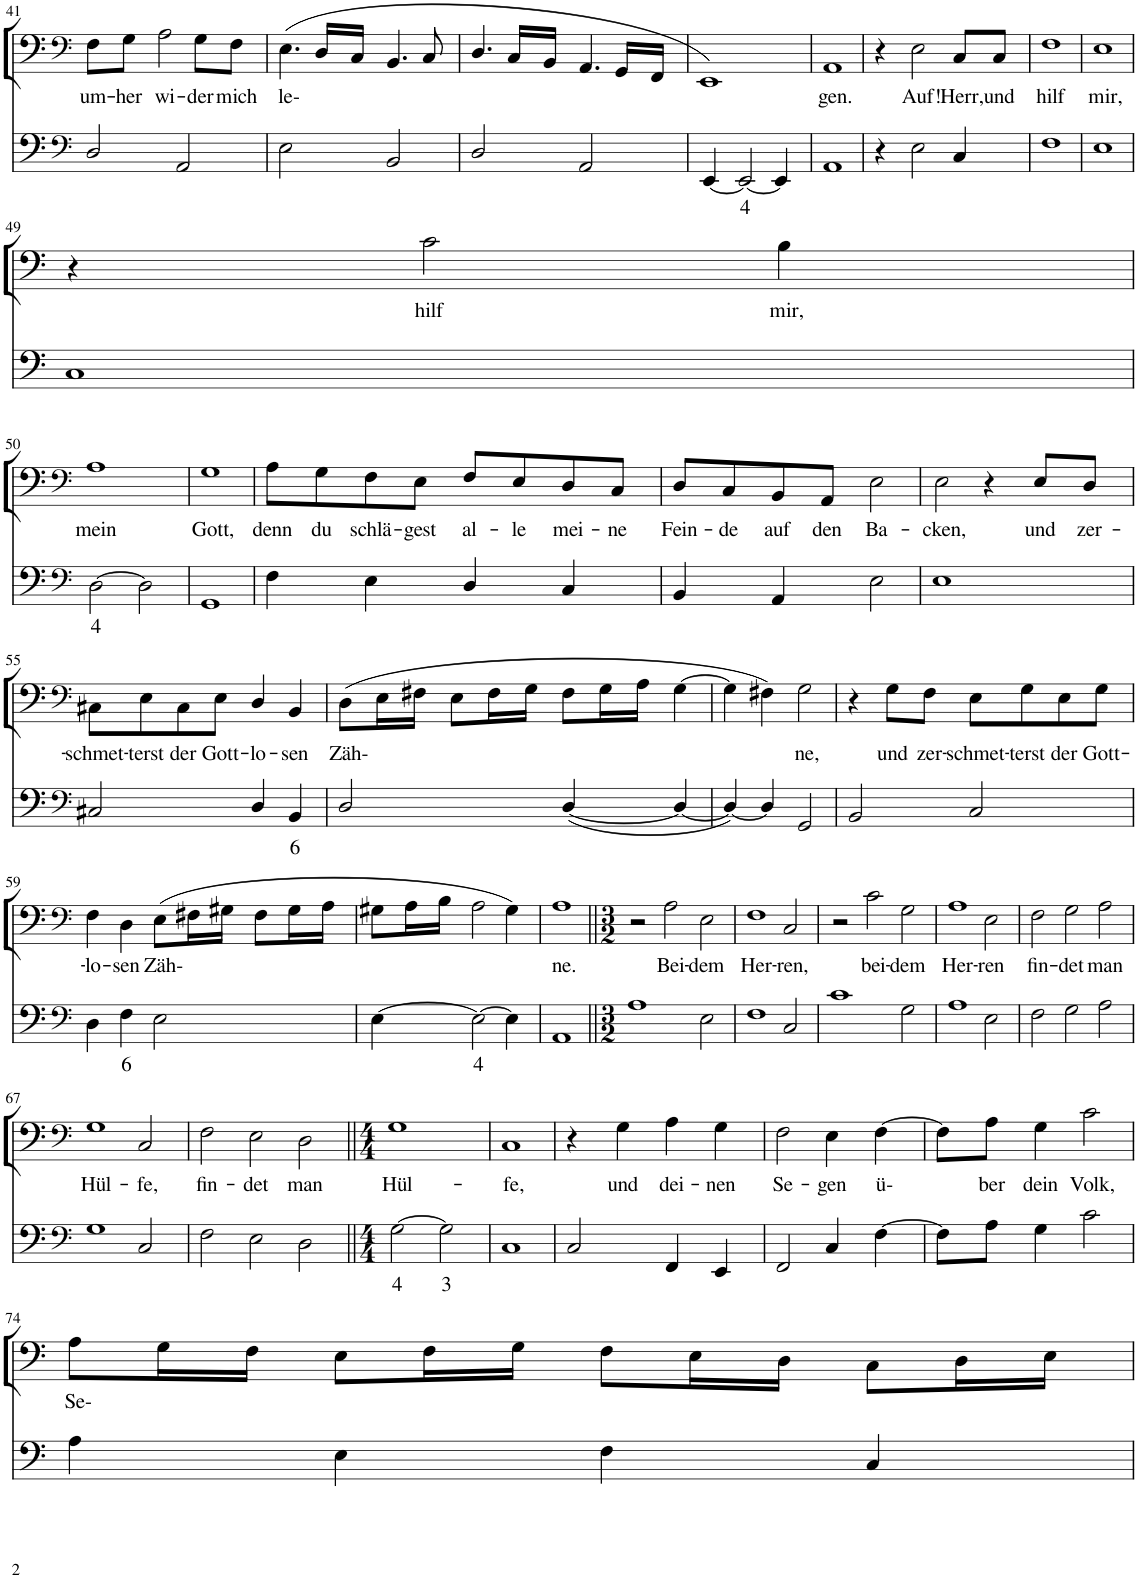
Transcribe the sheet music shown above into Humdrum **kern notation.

**kern	**text	**kern	**text
*part2	*part2	*part1	*part1
*staff2	*staff2	*staff1	*staff1
*I"Continuo	*	*I"Bass	*
!!LO:PB:g=z
*clefF4	*	*clefF4	*
*k[]	*	*k[]	*
*M4/4	*	*M4/4	*
=41	=41	=41	=41
!	!	!	!LO:LY:b
2D/	.	8F\L	um-
!	!	!	!LO:LY:b
.	.	8G\J	her
!	!	!	!LO:LY:b
.	.	2A\	wi-
2AA/	.	.	.
!	!	!	!LO:LY:b
.	.	8G\L	der
!	!	!	!LO:LY:b
.	.	8F\J	mich
=42	=42	=42	=42
!	!	!	!LO:LY:b
2E\	.	(4.E\	le-
.	.	16D/LL	.
.	.	16C/JJ	.
2BB/	.	4.BB/	.
.	.	8C/	.
=43	=43	=43	=43
2D/	.	4.D/	.
.	.	16C/LL	.
.	.	16BB/JJ	.
2AA/	.	4.AA/	.
.	.	16GG/LL	.
.	.	16FF/JJ	.
=44	=44	=44	=44
[4EE/	.	1EE)	.
!	!LO:LY:b	!	!
2EE/_	4	.	.
4EE/]	.	.	.
=45	=45	=45	=45
!	!	!	!LO:LY:b
1AA	.	1AA	gen.
=46	=46	=46	=46
4r	.	4r	.
!	!	!	!LO:LY:b
2E\	.	2E\	Auf!
!	!	!	!LO:LY:b
4C/	.	8C/L	Herr,
!	!	!	!LO:LY:b
.	.	8C/J	und
=47	=47	=47	=47
!	!	!	!LO:LY:b
1F	.	1F	hilf
=48	=48	=48	=48
!	!	!	!LO:LY:b
1E	.	1E	mir,
!!LO:LB:g=z
=49	=49	=49	=49
1C	.	4r	.
!	!	!	!LO:LY:b
.	.	2c\	hilf
!	!	!	!LO:LY:b
.	.	4B\	mir,
!!LO:LB:g=z
=50	=50	=50	=50
*clefF4	*	*clefF4	*
!	!LO:LY:b	!	!LO:LY:b
[2D\	4	1A	mein
2D\]	.	.	.
=51	=51	=51	=51
!	!	!	!LO:LY:b
1GG	.	1G	Gott,
=52	=52	=52	=52
!	!	!	!LO:LY:b
4F\	.	8A\L	denn
!	!	!	!LO:LY:b
.	.	8G\	du
!	!	!	!LO:LY:b
4E\	.	8F\	schlä-
!	!	!	!LO:LY:b
.	.	8E\J	gest
!	!	!	!LO:LY:b
4D/	.	8F/L	al-
!	!	!	!LO:LY:b
.	.	8E/	le
!	!	!	!LO:LY:b
4C/	.	8D/	mei-
!	!	!	!LO:LY:b
.	.	8C/J	ne
=53	=53	=53	=53
!	!	!	!LO:LY:b
4BB/	.	8D/L	Fein-
!	!	!	!LO:LY:b
.	.	8C/	de
!	!	!	!LO:LY:b
4AA/	.	8BB/	auf
!	!	!	!LO:LY:b
.	.	8AA/J	den
!	!	!	!LO:LY:b
2E\	.	2E\	Ba-
=54	=54	=54	=54
!	!	!	!LO:LY:b
1E	.	2E\	cken,
.	.	4r	.
!	!	!	!LO:LY:b
.	.	8E/L	und
!	!	!	!LO:LY:b
.	.	8D/J	zer-
!!LO:LB:g=z
=55	=55	=55	=55
*clefF4	*	*clefF4	*
!	!	!	!LO:LY:b
2C#X/	.	8C#X\L	schmet-
!	!	!	!LO:LY:b
.	.	8E\	terst
!	!	!	!LO:LY:b
.	.	8C#\	der
!	!	!	!LO:LY:b
.	.	8E\J	Gott-
!	!	!	!LO:LY:b
4D/	.	4D/	lo-
!	!LO:LY:b	!	!LO:LY:b
4BB/	6	4BB/	sen
=56	=56	=56	=56
!	!	!	!LO:LY:b
2D/	.	(8D\L	Zäh-
.	.	16E\L	.
.	.	16F#X\JJ	.
.	.	8E\L	.
.	.	16F#\L	.
.	.	16G\JJ	.
([4D/	.	8F#\L	.
.	.	16G\L	.
.	.	16A\JJ	.
4D/_	.	[4G\	.
=57	=57	=57	=57
4D/_)	.	4G\]	.
4D/]	.	4F#X\)	.
!	!	!	!LO:LY:b
2GG/	.	2G\	ne,
=58	=58	=58	=58
2BB/	.	4r	.
!	!	!	!LO:LY:b
.	.	8G\L	und
!	!	!	!LO:LY:b
.	.	8F\J	zer-
!	!	!	!LO:LY:b
2C/	.	8E\L	schmet-
!	!	!	!LO:LY:b
.	.	8G\	terst
!	!	!	!LO:LY:b
.	.	8E\	der
!	!	!	!LO:LY:b
.	.	8G\J	Gott-
!!LO:LB:g=z
=59	=59	=59	=59
*clefF4	*	*clefF4	*
!	!	!	!LO:LY:b
4D\	.	4F\	lo-
!	!LO:LY:b	!	!LO:LY:b
4F\	6	4D\	sen
!	!	!	!LO:LY:b
2E\	.	(8E\L	Zäh-
.	.	16F#X\L	.
.	.	16G#X\JJ	.
.	.	8F#\L	.
.	.	16G#\L	.
.	.	16A\JJ	.
=60	=60	=60	=60
[4E\	.	8G#X\L	.
.	.	16A\L	.
.	.	16B\JJ	.
!	!LO:LY:b	!	!
2E\_	4	2A\	.
4E\]	.	4G#\)	.
=61	=61	=61	=61
!	!	!	!LO:LY:b
1AA	.	1A	ne.
=62||	=62||	=62||	=62||
*M3/2	*	*M3/2	*
1A	.	2r	.
!	!	!	!LO:LY:b
.	.	2A\	Bei-
!	!	!	!LO:LY:b
2E\	.	2E\	dem
=63	=63	=63	=63
!	!	!	!LO:LY:b
1F	.	1F	Her-
!	!	!	!LO:LY:b
2C/	.	2C/	ren,
=64	=64	=64	=64
1c	.	2r	.
!	!	!	!LO:LY:b
.	.	2c\	bei-
!	!	!	!LO:LY:b
2G\	.	2G\	dem
=65	=65	=65	=65
!	!	!	!LO:LY:b
1A	.	1A	Her-
!	!	!	!LO:LY:b
2E\	.	2E\	ren
=66	=66	=66	=66
!	!	!	!LO:LY:b
2F\	.	2F\	fin-
!	!	!	!LO:LY:b
2G\	.	2G\	det
!	!	!	!LO:LY:b
2A\	.	2A\	man
!!LO:LB:g=z
=67	=67	=67	=67
*clefF4	*	*clefF4	*
!	!	!	!LO:LY:b
1G	.	1G	Hül-
!	!	!	!LO:LY:b
2C/	.	2C/	fe,
=68	=68	=68	=68
!	!	!	!LO:LY:b
2F\	.	2F\	fin-
!	!	!	!LO:LY:b
2E\	.	2E\	det
!	!	!	!LO:LY:b
2D\	.	2D\	man
=69||	=69||	=69||	=69||
*M4/4	*	*M4/4	*
!	!LO:LY:b	!	!LO:LY:b
[2G\	4	1G	Hül-
!	!LO:LY:b	!	!
2G\]	3	.	.
=70	=70	=70	=70
!	!	!	!LO:LY:b
1C	.	1C	fe,
=71	=71	=71	=71
2C/	.	4r	.
!	!	!	!LO:LY:b
.	.	4G\	und
!	!	!	!LO:LY:b
4FF/	.	4A\	dei-
!	!	!	!LO:LY:b
4EE/	.	4G\	nen
=72	=72	=72	=72
!	!	!	!LO:LY:b
2FF/	.	2F\	Se-
!	!	!	!LO:LY:b
4C/	.	4E\	gen
!	!	!	!LO:LY:b
[4F\	.	[4F\	ü-
=73	=73	=73	=73
8F\L]	.	8F\L]	.
!	!	!	!LO:LY:b
8A\J	.	8A\J	ber
!	!	!	!LO:LY:b
4G\	.	4G\	dein
!	!	!	!LO:LY:b
2c\	.	2c\	Volk,
!!LO:LB:g=z
=74	=74	=74	=74
!	!	!	!LO:LY:b
4A\	.	8A\L	Se-
.	.	16G\L	.
.	.	16F\JJ	.
4E\	.	8E\L	.
.	.	16F\L	.
.	.	16G\JJ	.
4F\	.	8F\L	.
.	.	16E\L	.
.	.	16D\JJ	.
4C/	.	8C\L	.
.	.	16D\L	.
.	.	16E\JJ	.
=	=	=	=
*-	*-	*-	*-
